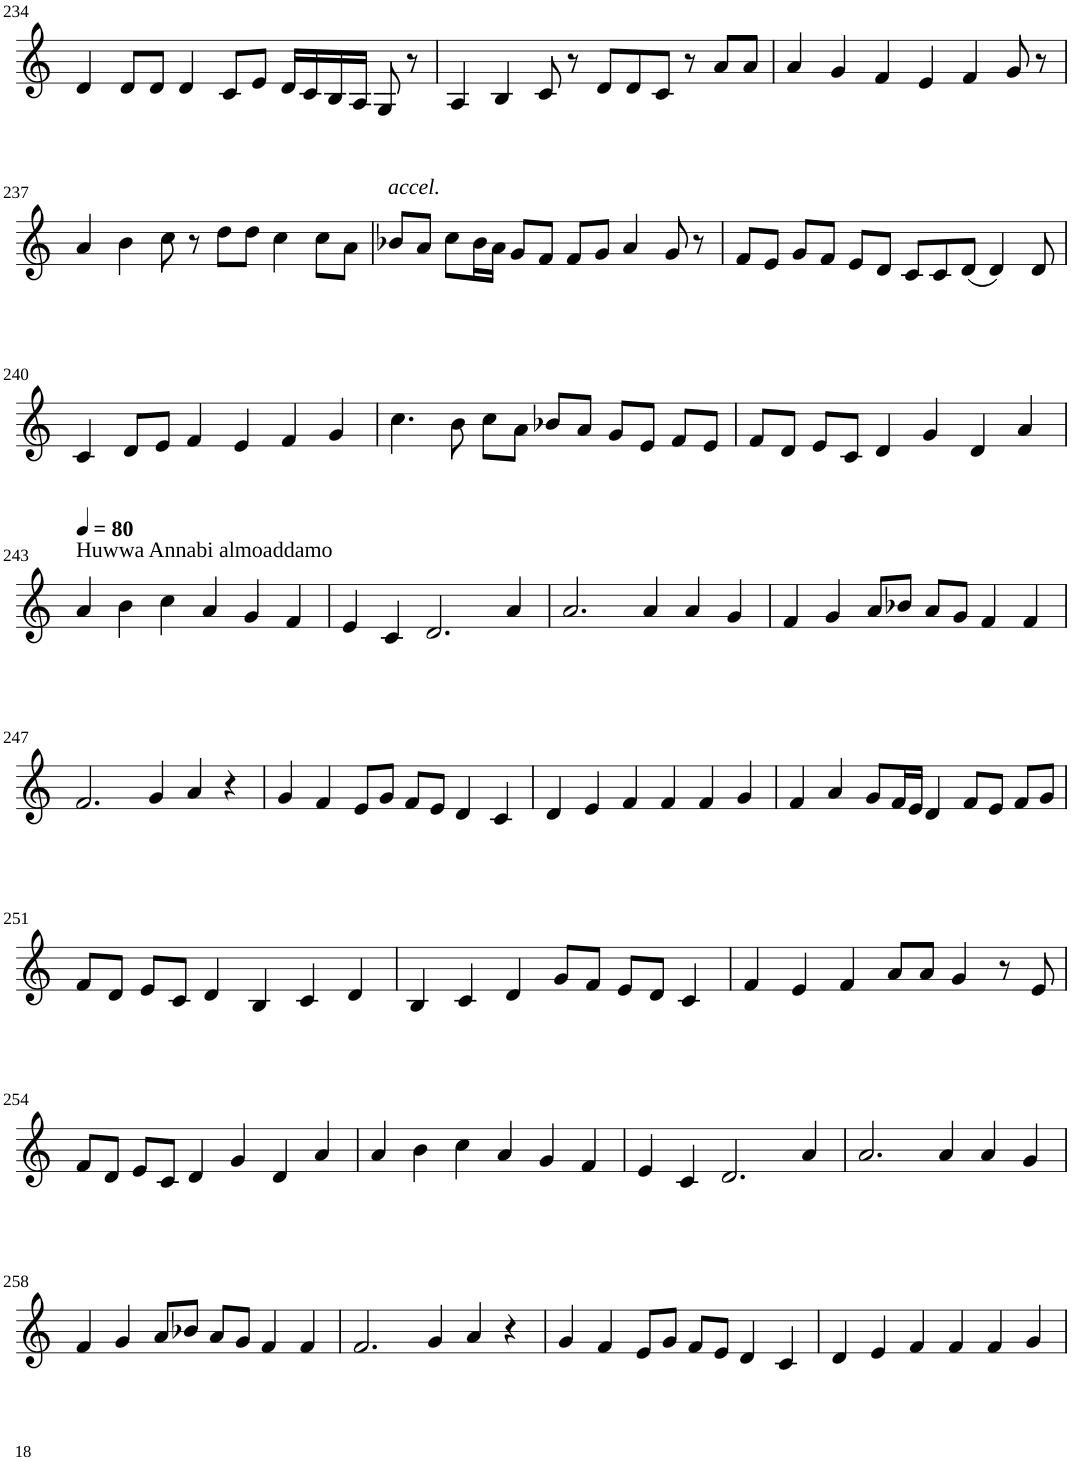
**kern
*part1
*staff1
*I"Violin
!!LO:PB:g=z
*clefG2
*k[]
*M6/4
=234
4d/
8d/L
8d/J
4d/
8c/L
8e/J
16d/LL
16c/
16B/
16A/JJ
8G/
8r
=235
4A/
4B/
8c/
8r
8d/L
8d/
8c/J
8r
8a/L
8a/J
=236
4a/
4g/
4f/
4e/
4f/
8g/
8r
!!LO:LB:g=z
=237
4a/
4b\
8cc\
8r
8dd\L
8dd\J
4cc\
8cc\L
8a\J
=238
!LO:TX:a:i:t=accel.
8b-X/L
8a/J
8cc\L
16b-\L
16a\JJ
8g/L
8f/J
8f/L
8g/J
4a/
8g/
8r
=239
8f/L
8e/J
8g/L
8f/J
8e/L
8d/J
8c/L
8c/
(8d/J
4d/)
8d/
!!LO:LB:g=z
=240
4c/
8d/L
8e/J
4f/
4e/
4f/
4g/
=241
4.cc\
8b\
8cc\L
8a\J
8b-X/L
8a/J
8g/L
8e/J
8f/L
8e/J
=242
8f/L
8d/J
8e/L
8c/J
4d/
4g/
4d/
4a/
!!LO:LB:g=z
=243
*MM80
!LO:TX:a:t=Huwwa Annabi almoaddamo
4a/
4b\
4cc\
4a/
4g/
4f/
=244
4e/
4c/
2.d/
4a/
=245
2.a/
4a/
4a/
4g/
=246
4f/
4g/
8a/L
8b-X/J
8a/L
8g/J
4f/
4f/
!!LO:LB:g=z
=247
2.f/
4g/
4a/
4r
=248
4g/
4f/
8e/L
8g/J
8f/L
8e/J
4d/
4c/
=249
4d/
4e/
4f/
4f/
4f/
4g/
=250
4f/
4a/
8g/L
16f/L
16e/JJ
4d/
8f/L
8e/J
8f/L
8g/J
!!LO:LB:g=z
=251
8f/L
8d/J
8e/L
8c/J
4d/
4B/
4c/
4d/
=252
4B/
4c/
4d/
8g/L
8f/J
8e/L
8d/J
4c/
=253
4f/
4e/
4f/
8a/L
8a/J
4g/
8r
8e/
!!LO:LB:g=z
=254
8f/L
8d/J
8e/L
8c/J
4d/
4g/
4d/
4a/
=255
4a/
4b\
4cc\
4a/
4g/
4f/
=256
4e/
4c/
2.d/
4a/
=257
2.a/
4a/
4a/
4g/
!!LO:LB:g=z
=258
4f/
4g/
8a/L
8b-X/J
8a/L
8g/J
4f/
4f/
=259
2.f/
4g/
4a/
4r
=260
4g/
4f/
8e/L
8g/J
8f/L
8e/J
4d/
4c/
=261
4d/
4e/
4f/
4f/
4f/
4g/
=
*-
